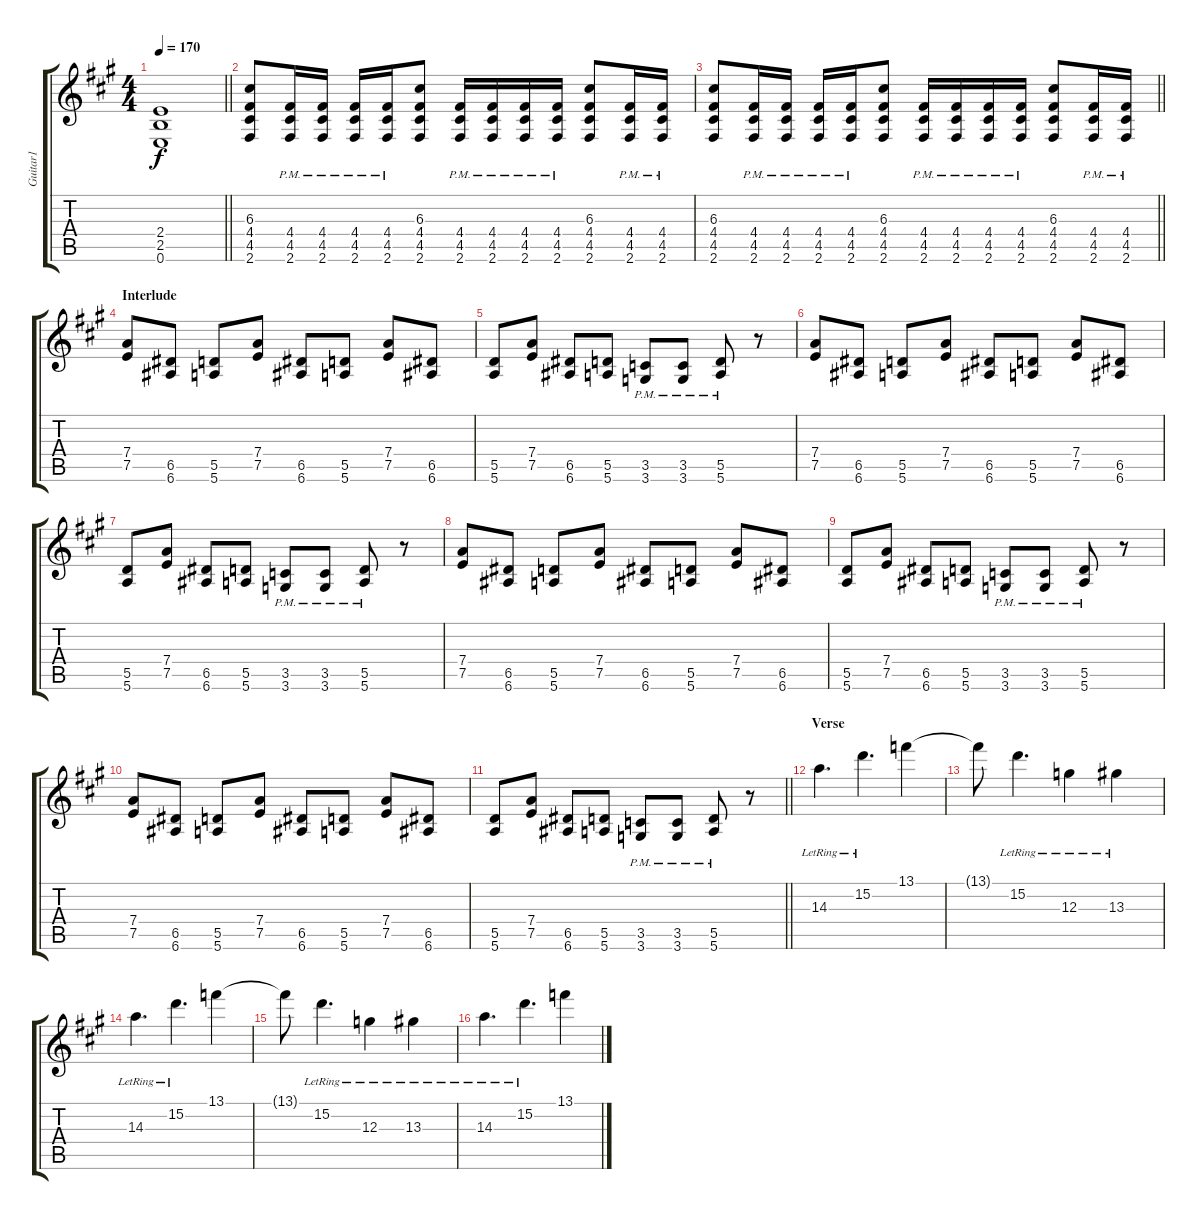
\track ("Guitar1" "Guitar1") {instrument overdrivenguitar}
\staff {score tabs}
\tuning (E4 B3 G3 D3 A2 E2) {hide}
\ts (4 4)
\tempo 170
\clef g2
\barLineRight lightlight
\ks f#minor
(2.4 2.5 0.6).1{dy f} |
(6.3 4.4 4.5 2.6).8 (4.4 4.5{pm} 2.6{pm}).16 (4.4{pm} 4.5{pm} 2.6{pm}).16 (4.4{pm} 4.5{pm} 2.6{pm}).16 (4.4{pm} 4.5{pm} 2.6{pm}).16 (6.3 4.4 4.5 2.6).8 (4.4 4.5{pm} 2.6{pm}).16 (4.4{pm} 4.5{pm} 2.6{pm}).16 (4.4{pm} 4.5{pm} 2.6{pm}).16 (4.4{pm} 4.5{pm} 2.6{pm}).16 (6.3 4.4 4.5 2.6).8 (4.4 4.5{pm} 2.6{pm}).16 (4.4{pm} 4.5{pm} 2.6{pm}).16 |
\barLineRight lightlight
(6.3 4.4 4.5 2.6).8 (4.4 4.5{pm} 2.6{pm}).16 (4.4{pm} 4.5{pm} 2.6{pm}).16 (4.4{pm} 4.5{pm} 2.6{pm}).16 (4.4{pm} 4.5{pm} 2.6{pm}).16 (6.3 4.4 4.5 2.6).8 (4.4 4.5{pm} 2.6{pm}).16 (4.4{pm} 4.5{pm} 2.6{pm}).16 (4.4{pm} 4.5{pm} 2.6{pm}).16 (4.4{pm} 4.5{pm} 2.6{pm}).16 (6.3 4.4 4.5 2.6).8 (4.4 4.5{pm} 2.6{pm}).16 (4.4{pm} 4.5{pm} 2.6{pm}).16 |
\section ("" "Interlude")
(7.4 7.5).8 (6.5 6.6).8 (5.5 5.6).8 (7.4 7.5).8 (6.5 6.6).8 (5.5 5.6).8 (7.4 7.5).8 (6.5 6.6).8 |
(5.5 5.6).8 (7.4 7.5).8 (6.5 6.6).8 (5.5 5.6).8 (3.5{pm} 3.6{pm}).8 (3.5{pm} 3.6{pm}).8 (5.5{pm} 5.6{pm}).8 r.8 |
(7.4 7.5).8 (6.5 6.6).8 (5.5 5.6).8 (7.4 7.5).8 (6.5 6.6).8 (5.5 5.6).8 (7.4 7.5).8 (6.5 6.6).8 |
(5.5 5.6).8 (7.4 7.5).8 (6.5 6.6).8 (5.5 5.6).8 (3.5{pm} 3.6{pm}).8 (3.5{pm} 3.6{pm}).8 (5.5{pm} 5.6{pm}).8 r.8 |
(7.4 7.5).8 (6.5 6.6).8 (5.5 5.6).8 (7.4 7.5).8 (6.5 6.6).8 (5.5 5.6).8 (7.4 7.5).8 (6.5 6.6).8 |
(5.5 5.6).8 (7.4 7.5).8 (6.5 6.6).8 (5.5 5.6).8 (3.5{pm} 3.6{pm}).8 (3.5{pm} 3.6{pm}).8 (5.5{pm} 5.6{pm}).8 r.8 |
(7.4 7.5).8 (6.5 6.6).8 (5.5 5.6).8 (7.4 7.5).8 (6.5 6.6).8 (5.5 5.6).8 (7.4 7.5).8 (6.5 6.6).8 |
\barLineRight lightlight
(5.5 5.6).8 (7.4 7.5).8 (6.5 6.6).8 (5.5 5.6).8 (3.5{pm} 3.6{pm}).8 (3.5{pm} 3.6{pm}).8 (5.5{pm} 5.6{pm}).8 r.8 |
\section ("" "Verse")
14.3{lr}.4{d} 15.2{lr}.4{d} 13.1.4 |
13.1{t}.8 15.2{lr}.4{d} 12.3{lr}.4 13.3{lr}.4 |
14.3{lr}.4{d} 15.2{lr}.4{d} 13.1.4 |
13.1{t}.8 15.2{lr}.4{d} 12.3{lr}.4 13.3{lr}.4 |
14.3{lr}.4{d} 15.2{lr}.4{d} 13.1.4
